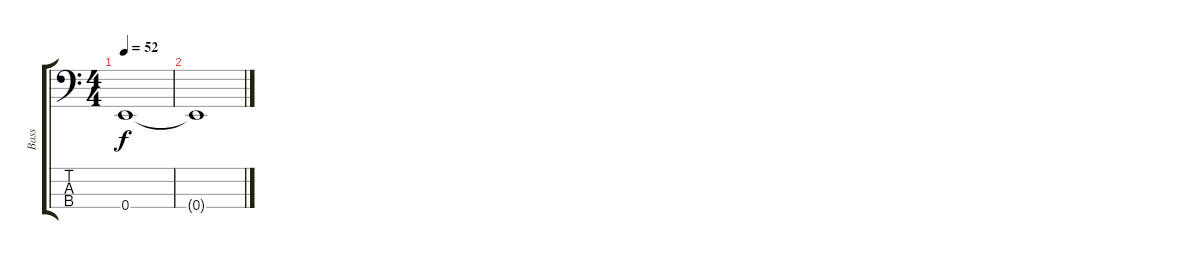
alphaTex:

\track ("Bass" "Bass") {instrument electricbassfinger}
\staff {score tabs}
\tuning (G2 D2 A1 E1) {hide}
\ts (4 4)
\tempo 52
\clef f4
\ks c
0.4{t}.1{dy f} |
0.4{t}.1
